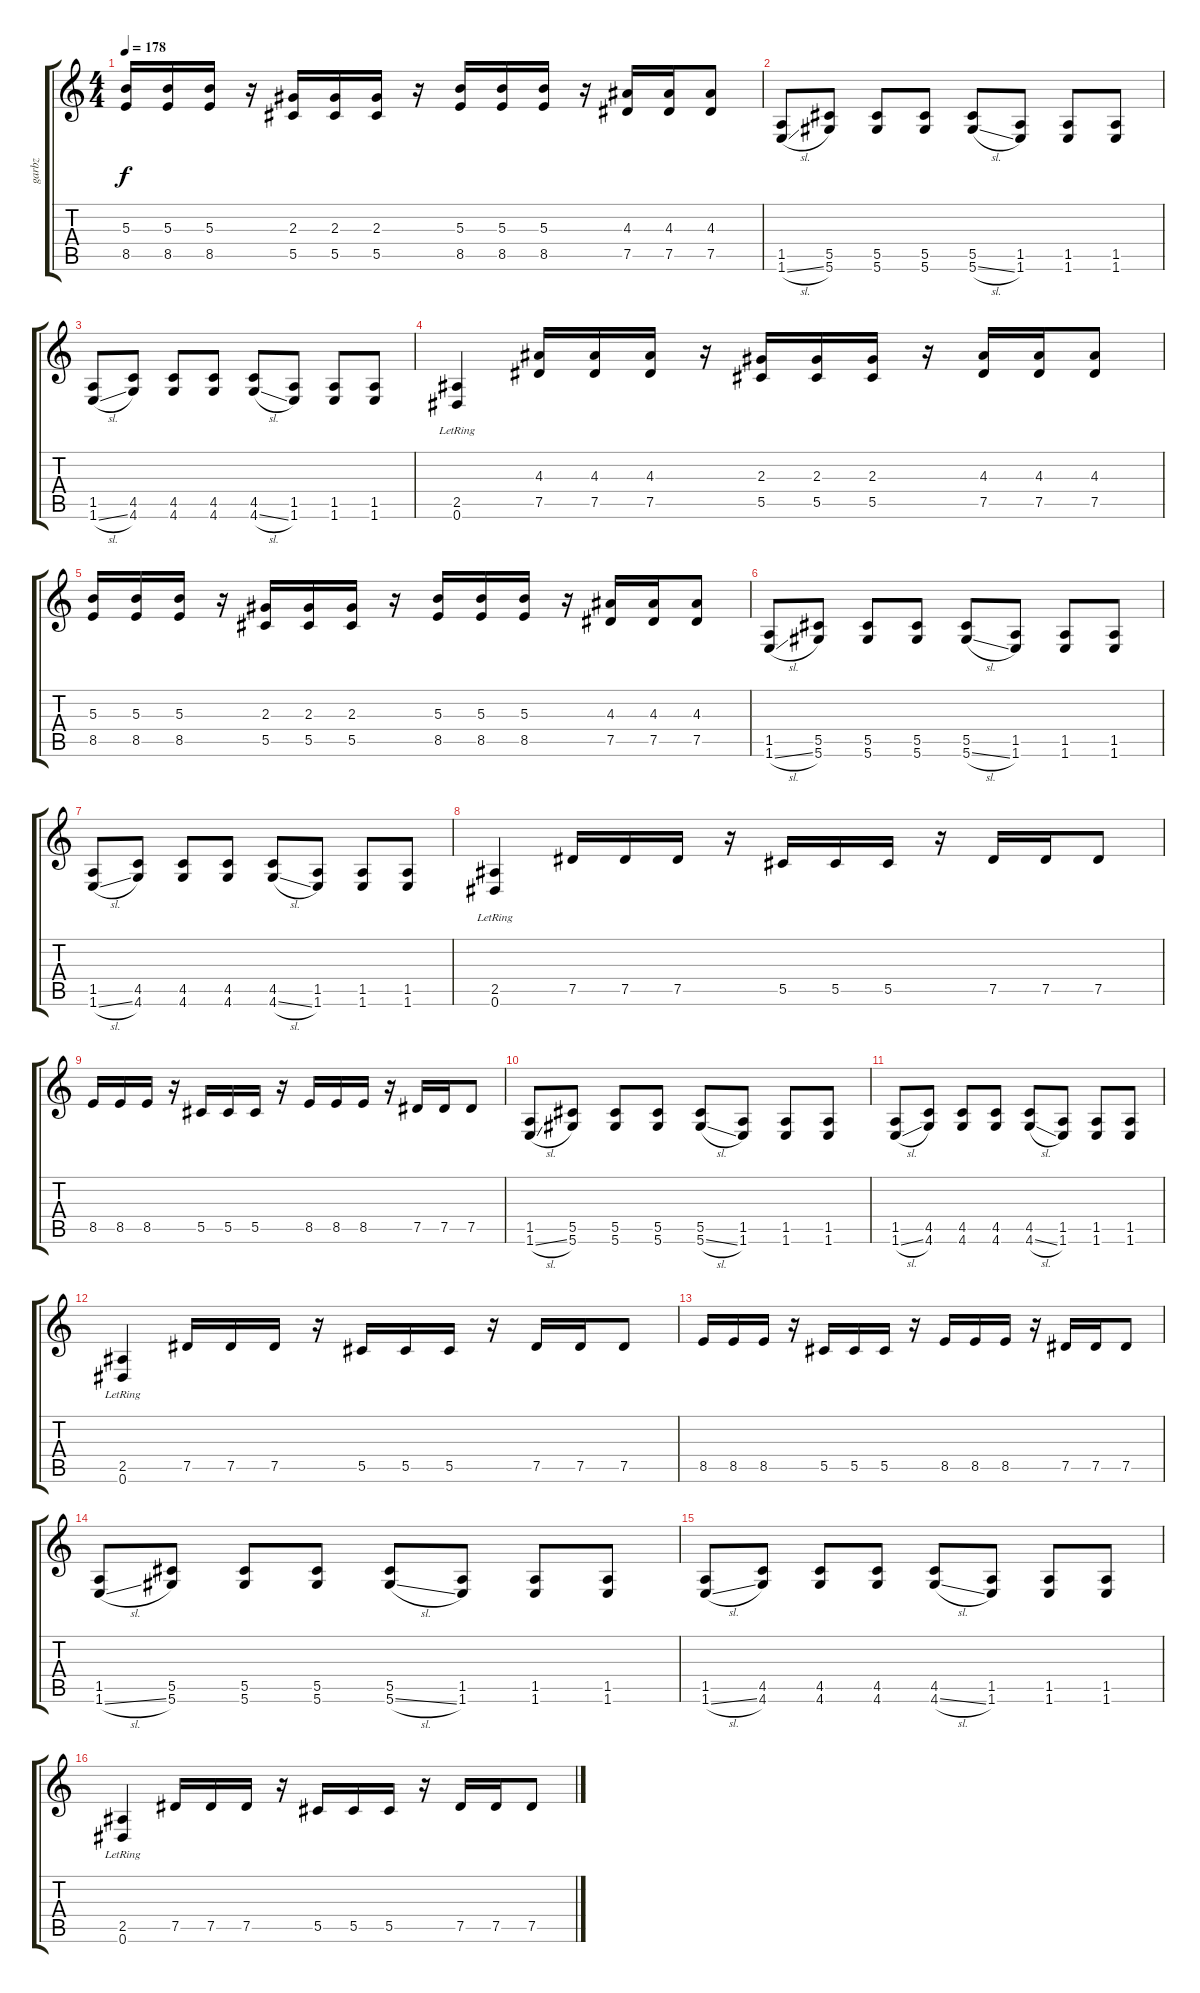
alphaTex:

\track ("garbz" "garbz") {instrument distortionguitar}
\staff {score tabs}
\tuning (Eb4 Bb3 Gb3 Db3 Ab2 Eb2) {hide}
\ts (4 4)
\tempo 178
\clef g2
\ks c
(5.3 8.5).16{dy f} (5.3 8.5).16 (5.3 8.5).16 r.16 (2.3 5.5).16 (2.3 5.5).16 (2.3 5.5).16 r.16 (5.3 8.5).16 (5.3 8.5).16 (5.3 8.5).16 r.16 (4.3 7.5).16 (4.3 7.5).16 (4.3 7.5).8 |
(1.5 1.6{sl}).8 (5.5 5.6).8 (5.5 5.6).8 (5.5 5.6).8 (5.5 5.6{sl}).8 (1.5 1.6).8 (1.5 1.6).8 (1.5 1.6).8 |
(1.5 1.6{sl}).8 (4.5 4.6).8 (4.5 4.6).8 (4.5 4.6).8 (4.5 4.6{sl}).8 (1.5 1.6).8 (1.5 1.6).8 (1.5 1.6).8 |
(2.5 0.6{lr}).4 (4.3 7.5).16 (4.3 7.5).16 (4.3 7.5).16 r.16 (2.3 5.5).16 (2.3 5.5).16 (2.3 5.5).16 r.16 (4.3 7.5).16 (4.3 7.5).16 (4.3 7.5).8 |
(5.3 8.5).16 (5.3 8.5).16 (5.3 8.5).16 r.16 (2.3 5.5).16 (2.3 5.5).16 (2.3 5.5).16 r.16 (5.3 8.5).16 (5.3 8.5).16 (5.3 8.5).16 r.16 (4.3 7.5).16 (4.3 7.5).16 (4.3 7.5).8 |
(1.5 1.6{sl}).8 (5.5 5.6).8 (5.5 5.6).8 (5.5 5.6).8 (5.5 5.6{sl}).8 (1.5 1.6).8 (1.5 1.6).8 (1.5 1.6).8 |
(1.5 1.6{sl}).8 (4.5 4.6).8 (4.5 4.6).8 (4.5 4.6).8 (4.5 4.6{sl}).8 (1.5 1.6).8 (1.5 1.6).8 (1.5 1.6).8 |
(2.5 0.6{lr}).4 7.5.16 7.5.16 7.5.16 r.16 5.5.16 5.5.16 5.5.16 r.16 7.5.16 7.5.16 7.5.8 |
8.5.16 8.5.16 8.5.16 r.16 5.5.16 5.5.16 5.5.16 r.16 8.5.16 8.5.16 8.5.16 r.16 7.5.16 7.5.16 7.5.8 |
(1.5 1.6{sl}).8 (5.5 5.6).8 (5.5 5.6).8 (5.5 5.6).8 (5.5 5.6{sl}).8 (1.5 1.6).8 (1.5 1.6).8 (1.5 1.6).8 |
(1.5 1.6{sl}).8 (4.5 4.6).8 (4.5 4.6).8 (4.5 4.6).8 (4.5 4.6{sl}).8 (1.5 1.6).8 (1.5 1.6).8 (1.5 1.6).8 |
(2.5 0.6{lr}).4 7.5.16 7.5.16 7.5.16 r.16 5.5.16 5.5.16 5.5.16 r.16 7.5.16 7.5.16 7.5.8 |
8.5.16 8.5.16 8.5.16 r.16 5.5.16 5.5.16 5.5.16 r.16 8.5.16 8.5.16 8.5.16 r.16 7.5.16 7.5.16 7.5.8 |
(1.5 1.6{sl}).8 (5.5 5.6).8 (5.5 5.6).8 (5.5 5.6).8 (5.5 5.6{sl}).8 (1.5 1.6).8 (1.5 1.6).8 (1.5 1.6).8 |
(1.5 1.6{sl}).8 (4.5 4.6).8 (4.5 4.6).8 (4.5 4.6).8 (4.5 4.6{sl}).8 (1.5 1.6).8 (1.5 1.6).8 (1.5 1.6).8 |
(2.5 0.6{lr}).4 7.5.16 7.5.16 7.5.16 r.16 5.5.16 5.5.16 5.5.16 r.16 7.5.16 7.5.16 7.5.8
